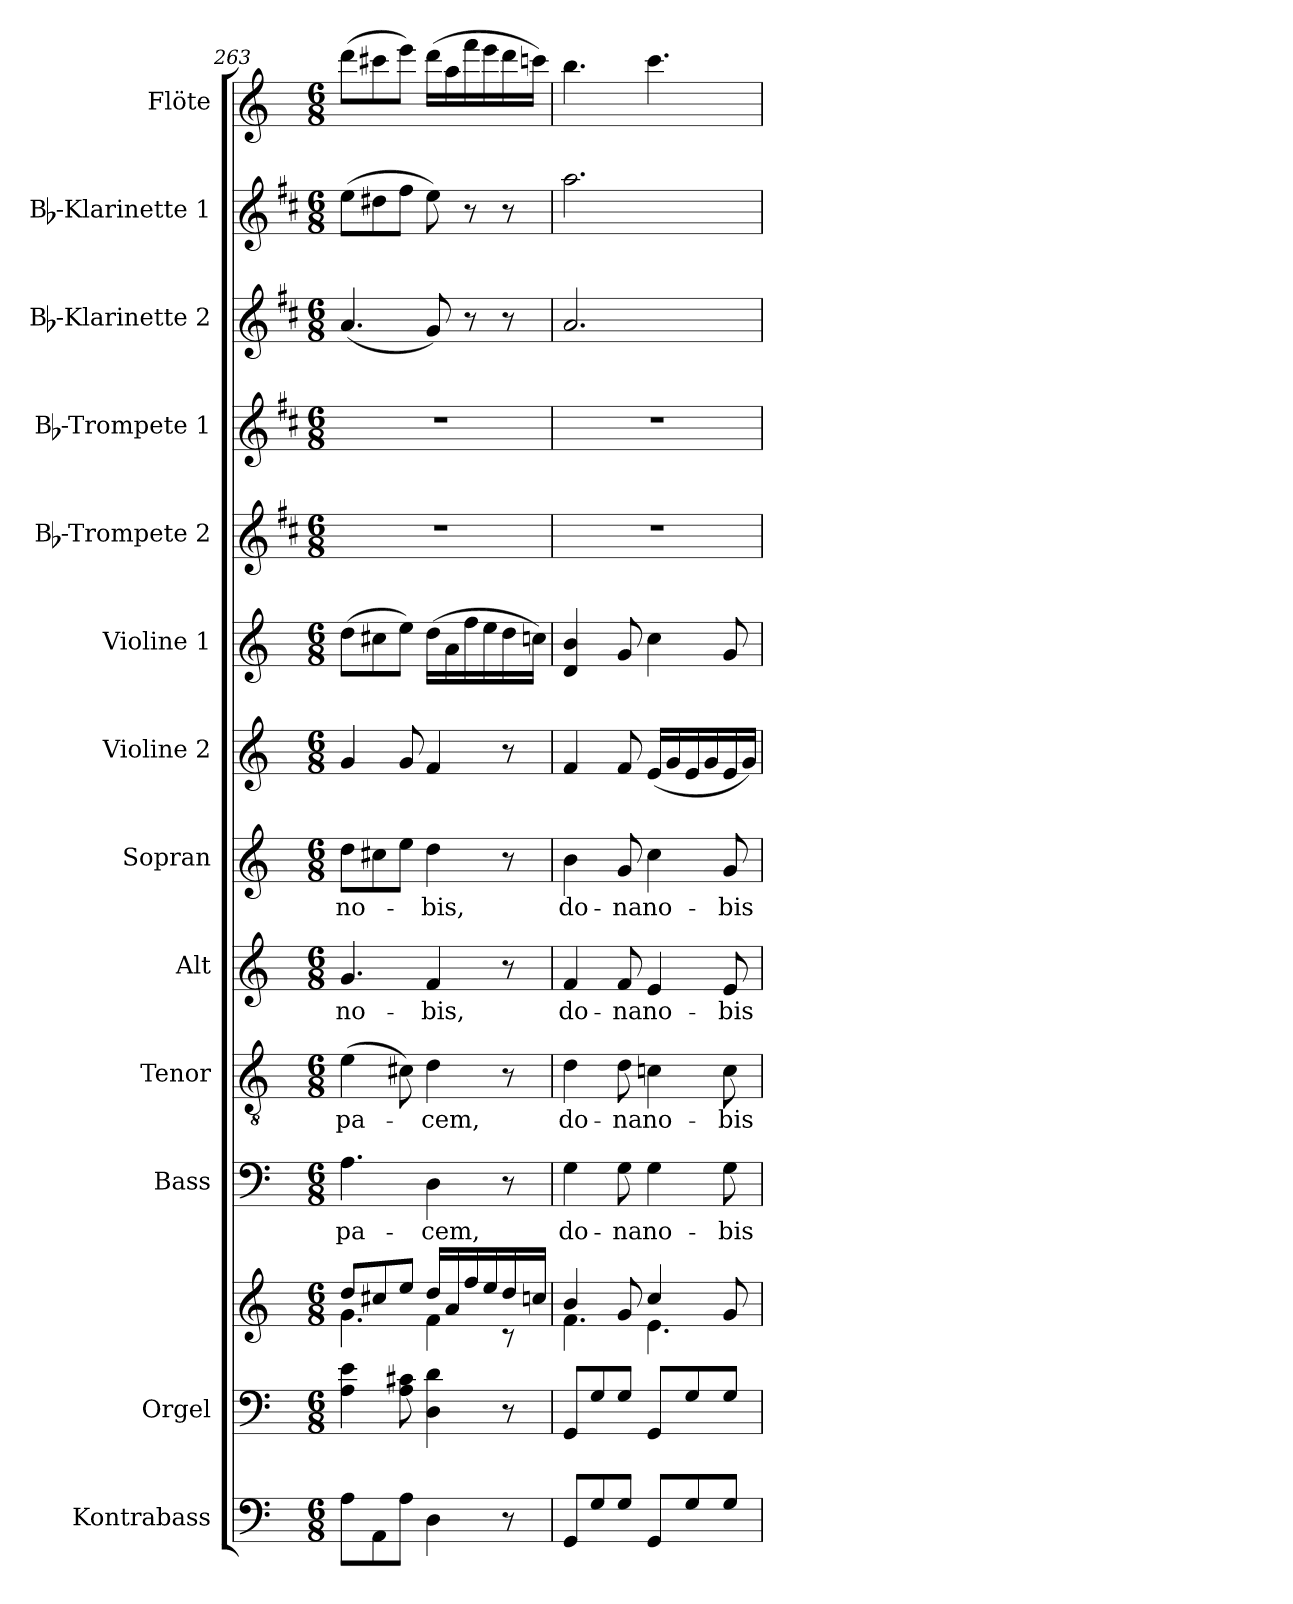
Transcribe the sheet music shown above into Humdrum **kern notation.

**kern	**kern	**kern	**kern	**text	**kern	**text	**kern	**text	**kern	**text	**kern	**kern	**kern	**kern	**kern	**kern	**kern
*part13	*part12	*part12	*part11	*part11	*part10	*part10	*part9	*part9	*part8	*part8	*part7	*part6	*part5	*part4	*part3	*part2	*part1
*staff14	*staff13	*staff12	*staff11	*staff11	*staff10	*staff10	*staff9	*staff9	*staff8	*staff8	*staff7	*staff6	*staff5	*staff4	*staff3	*staff2	*staff1
*I"Kontrabass	*I"Orgel	*	*I"Bass	*	*I"Tenor	*	*I"Alt	*	*I"Sopran	*	*I"Violine 2	*I"Violine 1	*I"Bb-Trompete 2	*I"Bb-Trompete 1	*I"Bb-Klarinette 2	*I"Bb-Klarinette 1	*I"Flöte
*I'Kb.	*I'Org.	*	*I'B.	*	*I'T.	*	*I'A.	*	*I'S.	*	*I'Vl. 2	*I'Vl. 1	*I'Bb Trp. 2	*I'Bb Trp. 1	*I'Bb Kl. 2	*I'Bb Kl. 1	*I'Fl.
*clefF4	*clefF4	*clefG2	*clefF4	*	*clefGv2	*	*clefG2	*	*clefG2	*	*clefG2	*clefG2	*clefG2	*clefG2	*clefG2	*clefG2	*clefG2
*ITrd7c12	*	*	*	*	*	*	*	*	*	*	*	*	*ITrd1c2	*ITrd1c2	*ITrd1c2	*ITrd1c2	*
*k[]	*k[]	*k[]	*k[]	*	*k[]	*	*k[]	*	*k[]	*	*k[]	*k[]	*k[]	*k[]	*k[]	*k[]	*k[]
*C:	*C:	*C:	*C:	*	*C:	*	*C:	*	*C:	*	*C:	*C:	*C:	*C:	*C:	*C:	*C:
*M6/8	*M6/8	*M6/8	*M6/8	*	*M6/8	*	*M6/8	*	*M6/8	*	*M6/8	*M6/8	*M6/8	*M6/8	*M6/8	*M6/8	*M6/8
=263	=263	=263	=263	=263	=263	=263	=263	=263	=263	=263	=263	=263	=263	=263	=263	=263	=263
*	*	*^	*	*	*	*	*	*	*	*	*	*	*	*	*	*	*
!	!	!	!	!	!LO:LY:b	!	!LO:LY:b	!	!LO:LY:b	!	!LO:LY:b	!	!	!	!	!	!	!
8AA\L	4A\ 4e\	8dd/L	4.g\	4.A\	pa-	(>4e\	pa-	4.g/	no-	8dd\L	no-	4g/	(>8dd\L	2.r	2.r	(<4.g/	(>8dd\L	(>8ddd\L
8AAA\	.	8cc#X/	.	.	.	.	.	.	.	8cc#X\	.	.	8cc#X\	.	.	.	8cc#X\	8ccc#X\
8AA\J	8A\ 8c#X\	8ee/J	.	.	.	8c#X\)	.	.	.	8ee\J	.	8g/	8ee\J)	.	.	.	8ee\J	8eee\J)
!	!	!	!	!	!LO:LY:b	!	!LO:LY:b	!	!LO:LY:b	!	!LO:LY:b	!	!	!	!	!	!	!
4DD\	4D\ 4d\	16dd/LL	4f\	4D\	-cem,	4d\	-cem,	4f/	-bis,	4dd\	-bis,	4f/	(>16dd\LL	.	.	8f/)	8dd\)	(>16ddd\LL
.	.	16a/	.	.	.	.	.	.	.	.	.	.	16a\	.	.	.	.	16aa\
.	.	16ff/	.	.	.	.	.	.	.	.	.	.	16ff\	.	.	8r	8r	16fff\
.	.	16ee/	.	.	.	.	.	.	.	.	.	.	16ee\	.	.	.	.	16eee\
8r	8r	16dd/	8rc	8r	.	8r	.	8r	.	8r	.	8r	16dd\	.	.	8r	8r	16ddd\
.	.	16ccn/JJ	.	.	.	.	.	.	.	.	.	.	16ccn\JJ)	.	.	.	.	16cccn\JJ)
=264	=264	=264	=264	=264	=264	=264	=264	=264	=264	=264	=264	=264	=264	=264	=264	=264	=264	=264
!	!	!	!	!	!LO:LY:b	!	!LO:LY:b	!	!LO:LY:b	!	!LO:LY:b	!	!	!	!	!	!	!
8GGG/L	8GG/L	4b/	4.f\	4G\	do-	4d\	do-	4f/	do-	4b\	do-	4f/	4d/ 4b/	2.r	2.r	2.g/	2.gg\	4.bb\
8GG/	8G/	.	.	.	.	.	.	.	.	.	.	.	.	.	.	.	.	.
!	!	!	!	!	!LO:LY:b	!	!LO:LY:b	!	!LO:LY:b	!	!LO:LY:b	!	!	!	!	!	!	!
8GG/J	8G/J	8g/	.	8G\	-na	8d\	-na	8f/	-na	8g/	-na	8f/	8g/	.	.	.	.	.
!	!	!	!	!	!LO:LY:b	!	!LO:LY:b	!	!LO:LY:b	!	!LO:LY:b	!	!	!	!	!	!	!
8GGG/L	8GG/L	4cc/	4.e\	4G\	no-	4cn\	no-	4e/	no-	4cc\	no-	(<16e/LL	4cc\	.	.	.	.	4.ccc\
.	.	.	.	.	.	.	.	.	.	.	.	16g/	.	.	.	.	.	.
8GG/	8G/	.	.	.	.	.	.	.	.	.	.	16e/	.	.	.	.	.	.
.	.	.	.	.	.	.	.	.	.	.	.	16g/	.	.	.	.	.	.
!	!	!	!	!	!LO:LY:b	!	!LO:LY:b	!	!LO:LY:b	!	!LO:LY:b	!	!	!	!	!	!	!
8GG/J	8G/J	8g/	.	8G\	-bis	8c\	-bis	8e/	-bis	8g/	-bis	16e/	8g/	.	.	.	.	.
.	.	.	.	.	.	.	.	.	.	.	.	16g/JJ)	.	.	.	.	.	.
*	*	*v	*v	*	*	*	*	*	*	*	*	*	*	*	*	*	*	*
=	=	=	=	=	=	=	=	=	=	=	=	=	=	=	=	=	=
*-	*-	*-	*-	*-	*-	*-	*-	*-	*-	*-	*-	*-	*-	*-	*-	*-	*-
